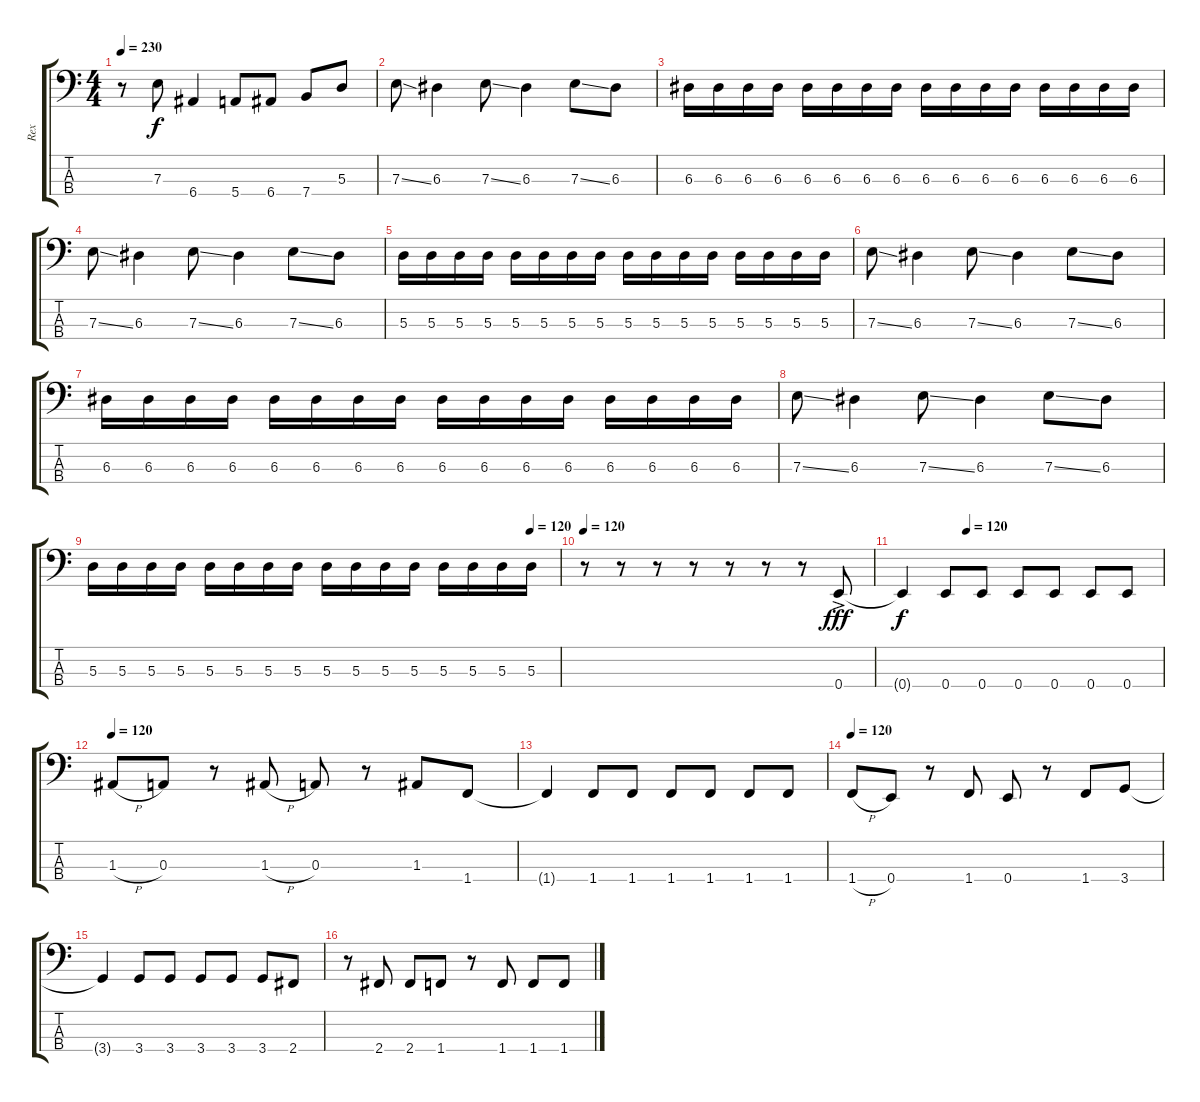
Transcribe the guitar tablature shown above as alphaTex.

\track ("Rex" "Rex") {instrument electricbassfinger}
\staff {score tabs}
\tuning (G2 D2 A1 E1) {hide}
\ts (4 4)
\tempo 230
\clef f4
\ks c
r.8{dy f} 7.3.8 6.4.4 5.4.8 6.4.8 7.4.8 5.3.8 |
7.3{ss}.8 6.3.4 7.3{ss}.8 6.3.4 7.3{ss}.8 6.3.8 |
6.3.16 6.3.16 6.3.16 6.3.16 6.3.16 6.3.16 6.3.16 6.3.16 6.3.16 6.3.16 6.3.16 6.3.16 6.3.16 6.3.16 6.3.16 6.3.16 |
7.3{ss}.8 6.3.4 7.3{ss}.8 6.3.4 7.3{ss}.8 6.3.8 |
5.3.16 5.3.16 5.3.16 5.3.16 5.3.16 5.3.16 5.3.16 5.3.16 5.3.16 5.3.16 5.3.16 5.3.16 5.3.16 5.3.16 5.3.16 5.3.16 |
7.3{ss}.8 6.3.4 7.3{ss}.8 6.3.4 7.3{ss}.8 6.3.8 |
6.3.16 6.3.16 6.3.16 6.3.16 6.3.16 6.3.16 6.3.16 6.3.16 6.3.16 6.3.16 6.3.16 6.3.16 6.3.16 6.3.16 6.3.16 6.3.16 |
7.3{ss}.8 6.3.4 7.3{ss}.8 6.3.4 7.3{ss}.8 6.3.8 |
\tempo (120 0.9375)
5.3.16 5.3.16 5.3.16 5.3.16 5.3.16 5.3.16 5.3.16 5.3.16 5.3.16 5.3.16 5.3.16 5.3.16 5.3.16 5.3.16 5.3.16 5.3.16 |
\tempo 120
r.8 r.8 r.8 r.8 r.8 r.8 r.8 0.4{ac}.8{dy fff} |
\tempo (120 0.25)
0.4{t}.4{dy f} 0.4.8 0.4.8 0.4.8 0.4.8 0.4.8 0.4.8 |
\tempo 120
1.3{h}.8 0.3.8 r.8 1.3{h}.8 0.3.8 r.8 1.3.8 1.4.8 |
1.4{t}.4 1.4.8 1.4.8 1.4.8 1.4.8 1.4.8 1.4.8 |
\tempo 120
1.4{h}.8 0.4.8 r.8 1.4.8 0.4.8 r.8 1.4.8 3.4.8 |
3.4{t}.4 3.4.8 3.4.8 3.4.8 3.4.8 3.4.8 2.4.8 |
r.8 2.4.8 2.4.8 1.4.8 r.8 1.4.8 1.4.8 1.4.8
